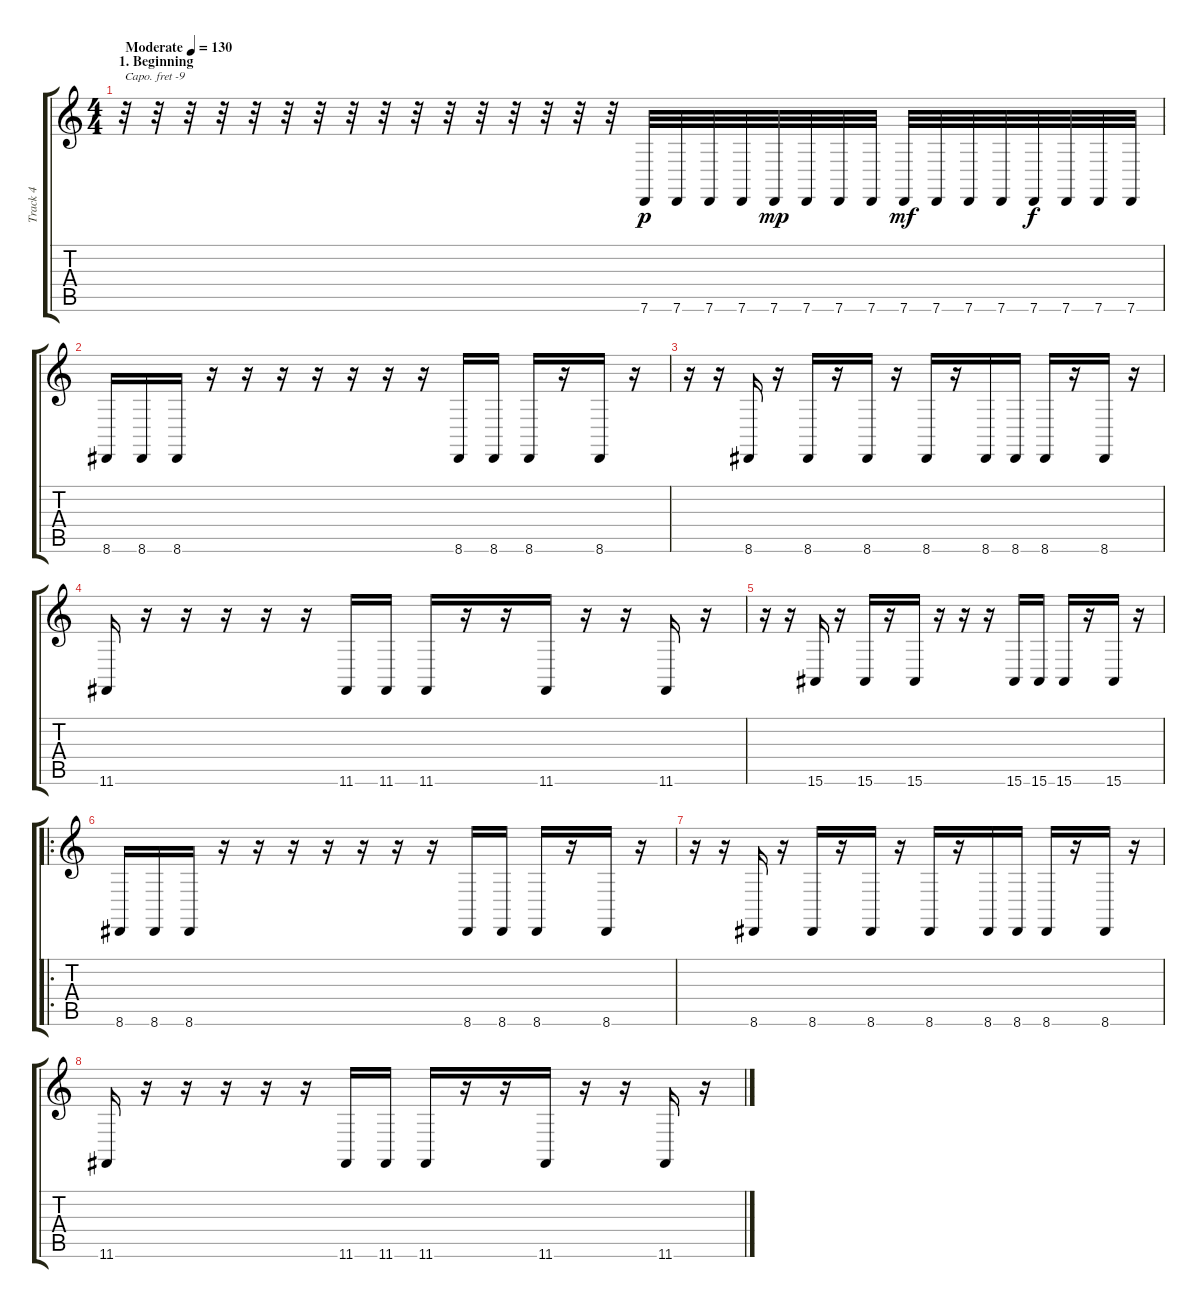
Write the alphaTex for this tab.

\track ("Track 4" "Track 4") {instrument timpani}
\staff {score tabs}
\capo -9
\tuning (E4 B3 G3 D3 A2 E2) {hide}
\ts (4 4)
\section ("" "1. Beginning")
\tempo (130 "Moderate")
\clef g2
\ks c
r.32{dy p instrument timpani} r.32 r.32 r.32 r.32 r.32 r.32 r.32 r.32 r.32 r.32 r.32 r.32 r.32 r.32 r.32 7.6.32 7.6.32 7.6.32 7.6.32 7.6.32{dy mp} 7.6.32 7.6.32 7.6.32 7.6.32{dy mf} 7.6.32 7.6.32 7.6.32 7.6.32{dy f} 7.6.32 7.6.32 7.6.32 |
8.6.16 8.6.16 8.6.16 r.16 r.16 r.16 r.16 r.16 r.16 r.16 8.6.16 8.6.16 8.6.16 r.16 8.6.16 r.16 |
r.16 r.16 8.6.16 r.16 8.6.16 r.16 8.6.16 r.16 8.6.16 r.16 8.6.16 8.6.16 8.6.16 r.16 8.6.16 r.16 |
11.6.16 r.16 r.16 r.16 r.16 r.16 11.6.16 11.6.16 11.6.16 r.16 r.16 11.6.16 r.16 r.16 11.6.16 r.16 |
r.16 r.16 15.6.16 r.16 15.6.16 r.16 15.6.16 r.16 r.16 r.16 15.6.16 15.6.16 15.6.16 r.16 15.6.16 r.16 |
\ro
8.6.16 8.6.16 8.6.16 r.16 r.16 r.16 r.16 r.16 r.16 r.16 8.6.16 8.6.16 8.6.16 r.16 8.6.16 r.16 |
r.16 r.16 8.6.16 r.16 8.6.16 r.16 8.6.16 r.16 8.6.16 r.16 8.6.16 8.6.16 8.6.16 r.16 8.6.16 r.16 |
11.6.16 r.16 r.16 r.16 r.16 r.16 11.6.16 11.6.16 11.6.16 r.16 r.16 11.6.16 r.16 r.16 11.6.16 r.16
